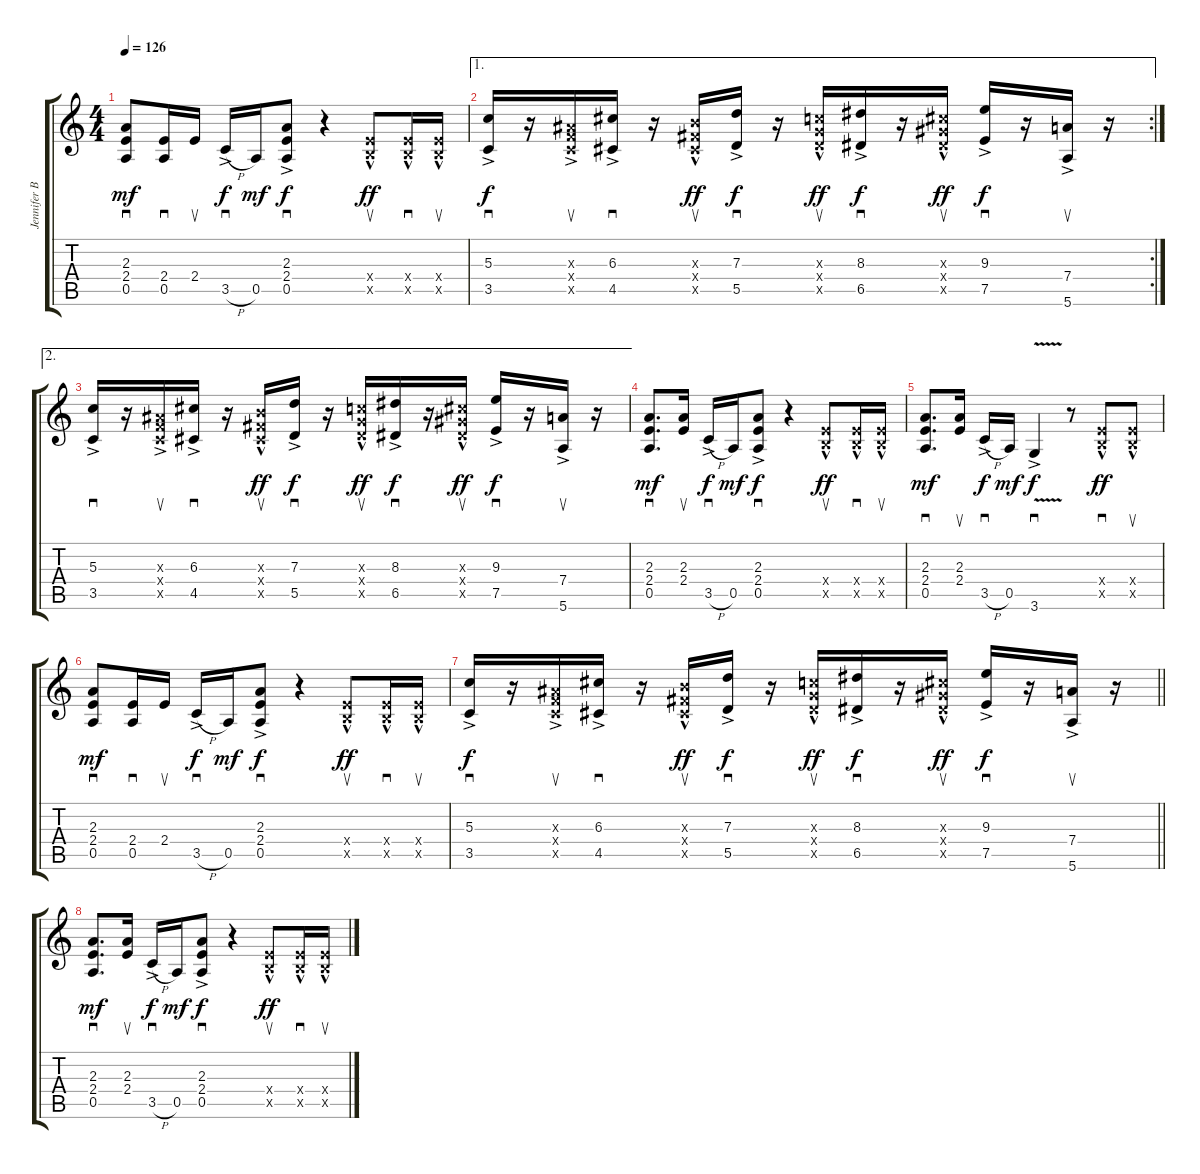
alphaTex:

\track ("Jennifer Batten Rhythm" "Jennifer B") {instrument overdrivenguitar}
\staff {score tabs}
\tuning (E4 B3 G3 D3 A2 E2) {hide}
\ts (4 4)
\tempo 126
\clef g2
\ks c
(2.3 2.4 0.5).8{sd dy mf} (2.4 0.5).16{sd} 2.4.16{su} 3.5{h ac}.16{sd dy f} 0.5.16{dy mf} (2.3{ac} 2.4{ac} 0.5{ac}).8{sd dy f} r.4 (2.4{hac x} 2.5{hac x}).8{su dy ff} (2.4{hac x} 2.5{hac x}).16{sd} (2.4{hac x} 2.5{hac x}).16{su} |
\ae 1
\rc 2
(5.3{ac} 3.5{ac}).16{sd dy f} r.16 (3.3{ac x} 3.4{ac x} 3.5{ac x}).16{su} (6.3{ac} 4.5{ac}).16{sd} r.16 (4.3{hac x} 4.4{hac x} 4.5{hac x}).16{su dy ff} (7.3{ac} 5.5{ac}).16{sd dy f} r.16 (5.3{hac x} 5.4{hac x} 5.5{hac x}).16{su dy ff} (8.3{ac} 6.5{ac}).16{sd dy f} r.16 (6.3{hac x} 6.4{hac x} 6.5{hac x}).16{su dy ff} (9.3{ac} 7.5{ac}).16{sd dy f} r.16 (7.4{ac} 5.6{ac}).16{su} r.16 |
\ae 2
(5.3{ac} 3.5{ac}).16{sd} r.16 (3.3{ac x} 3.4{ac x} 3.5{ac x}).16{su} (6.3{ac} 4.5{ac}).16{sd} r.16 (4.3{hac x} 4.4{hac x} 4.5{hac x}).16{su dy ff} (7.3{ac} 5.5{ac}).16{sd dy f} r.16 (5.3{hac x} 5.4{hac x} 5.5{hac x}).16{su dy ff} (8.3{ac} 6.5{ac}).16{sd dy f} r.16 (6.3{hac x} 6.4{hac x} 6.5{hac x}).16{su dy ff} (9.3{ac} 7.5{ac}).16{sd dy f} r.16 (7.4{ac} 5.6{ac}).16{su} r.16 |
(2.3 2.4 0.5).8{d sd dy mf} (2.3 2.4).16{su} 3.5{h ac}.16{sd dy f} 0.5.16{dy mf} (2.3{ac} 2.4{ac} 0.5{ac}).8{sd dy f} r.4 (2.4{hac x} 2.5{hac x}).8{su dy ff} (2.4{hac x} 2.5{hac x}).16{sd} (2.4{hac x} 2.5{hac x}).16{su} |
(2.3 2.4 0.5).8{d sd dy mf} (2.3 2.4).16{su} 3.5{h ac}.16{sd dy f} 0.5.16{dy mf} 3.6{v ac}.4{sd dy f} r.8 (2.4{hac x} 2.5{hac x}).8{sd dy ff} (2.4{hac x} 2.5{hac x}).8{su} |
(2.3 2.4 0.5).8{sd dy mf} (2.4 0.5).16{sd} 2.4.16{su} 3.5{h ac}.16{sd dy f} 0.5.16{dy mf} (2.3{ac} 2.4{ac} 0.5{ac}).8{sd dy f} r.4 (2.4{hac x} 2.5{hac x}).8{su dy ff} (2.4{hac x} 2.5{hac x}).16{sd} (2.4{hac x} 2.5{hac x}).16{su} |
\barLineRight lightlight
(5.3{ac} 3.5{ac}).16{sd dy f} r.16 (3.3{ac x} 3.4{ac x} 3.5{ac x}).16{su} (6.3{ac} 4.5{ac}).16{sd} r.16 (4.3{hac x} 4.4{hac x} 4.5{hac x}).16{su dy ff} (7.3{ac} 5.5{ac}).16{sd dy f} r.16 (5.3{hac x} 5.4{hac x} 5.5{hac x}).16{su dy ff} (8.3{ac} 6.5{ac}).16{sd dy f} r.16 (6.3{hac x} 6.4{hac x} 6.5{hac x}).16{su dy ff} (9.3{ac} 7.5{ac}).16{sd dy f} r.16 (7.4{ac} 5.6{ac}).16{su} r.16 |
(2.3 2.4 0.5).8{d sd dy mf} (2.3 2.4).16{su} 3.5{h ac}.16{sd dy f} 0.5.16{dy mf} (2.3{ac} 2.4{ac} 0.5{ac}).8{sd dy f} r.4 (2.4{hac x} 2.5{hac x}).8{su dy ff} (2.4{hac x} 2.5{hac x}).16{sd} (2.4{hac x} 2.5{hac x}).16{su}
